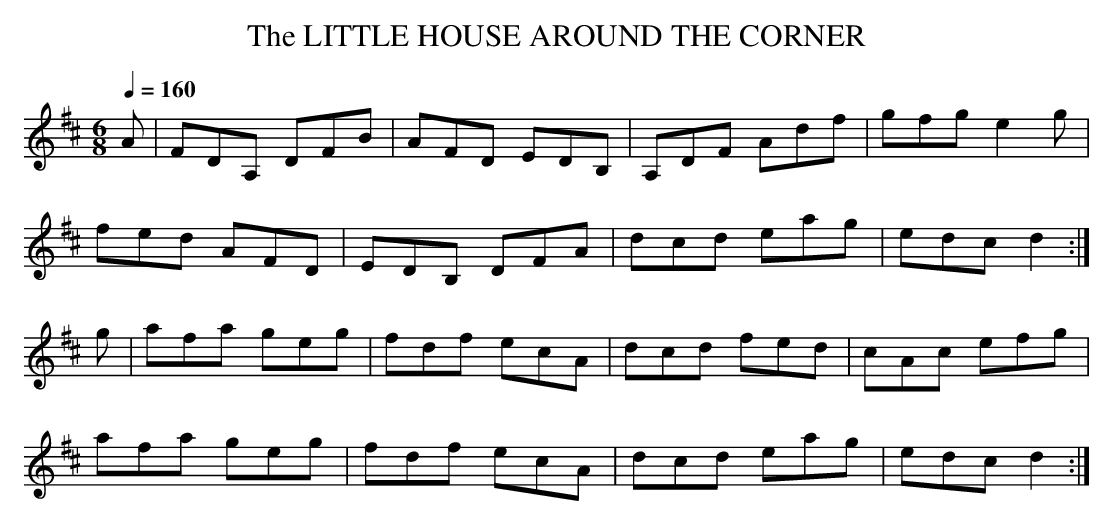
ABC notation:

X:1
T:LITTLE HOUSE AROUND THE CORNER, The
Q:1/4=160
M:6/8
K:D
A|FDA, DFB|AFD EDB,|A,DF Adf|gfg e2g|
fed AFD|EDB, DFA|dcd eag|edc d2 :|
g|afa geg|fdf ecA|dcd fed|cAc efg|
afa geg|fdf ecA|dcd eag|edc d2 :|
